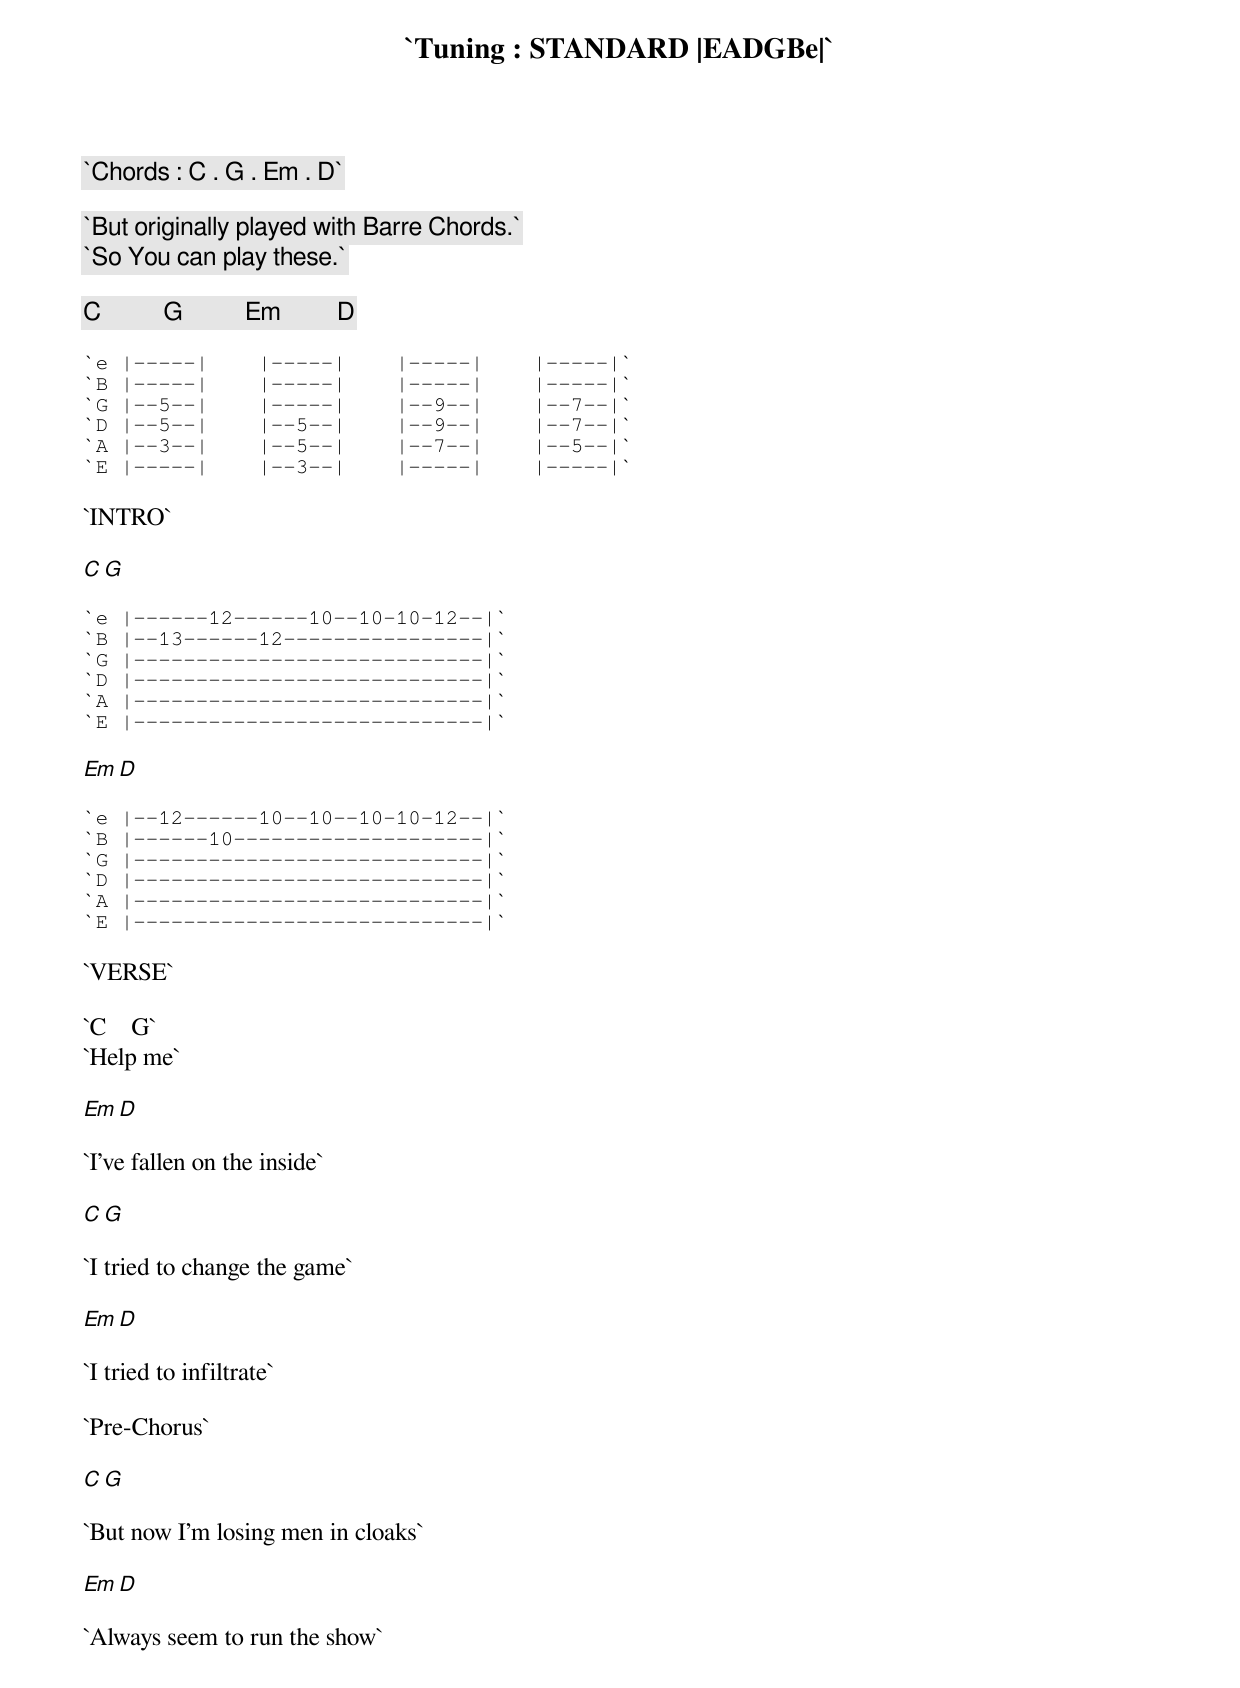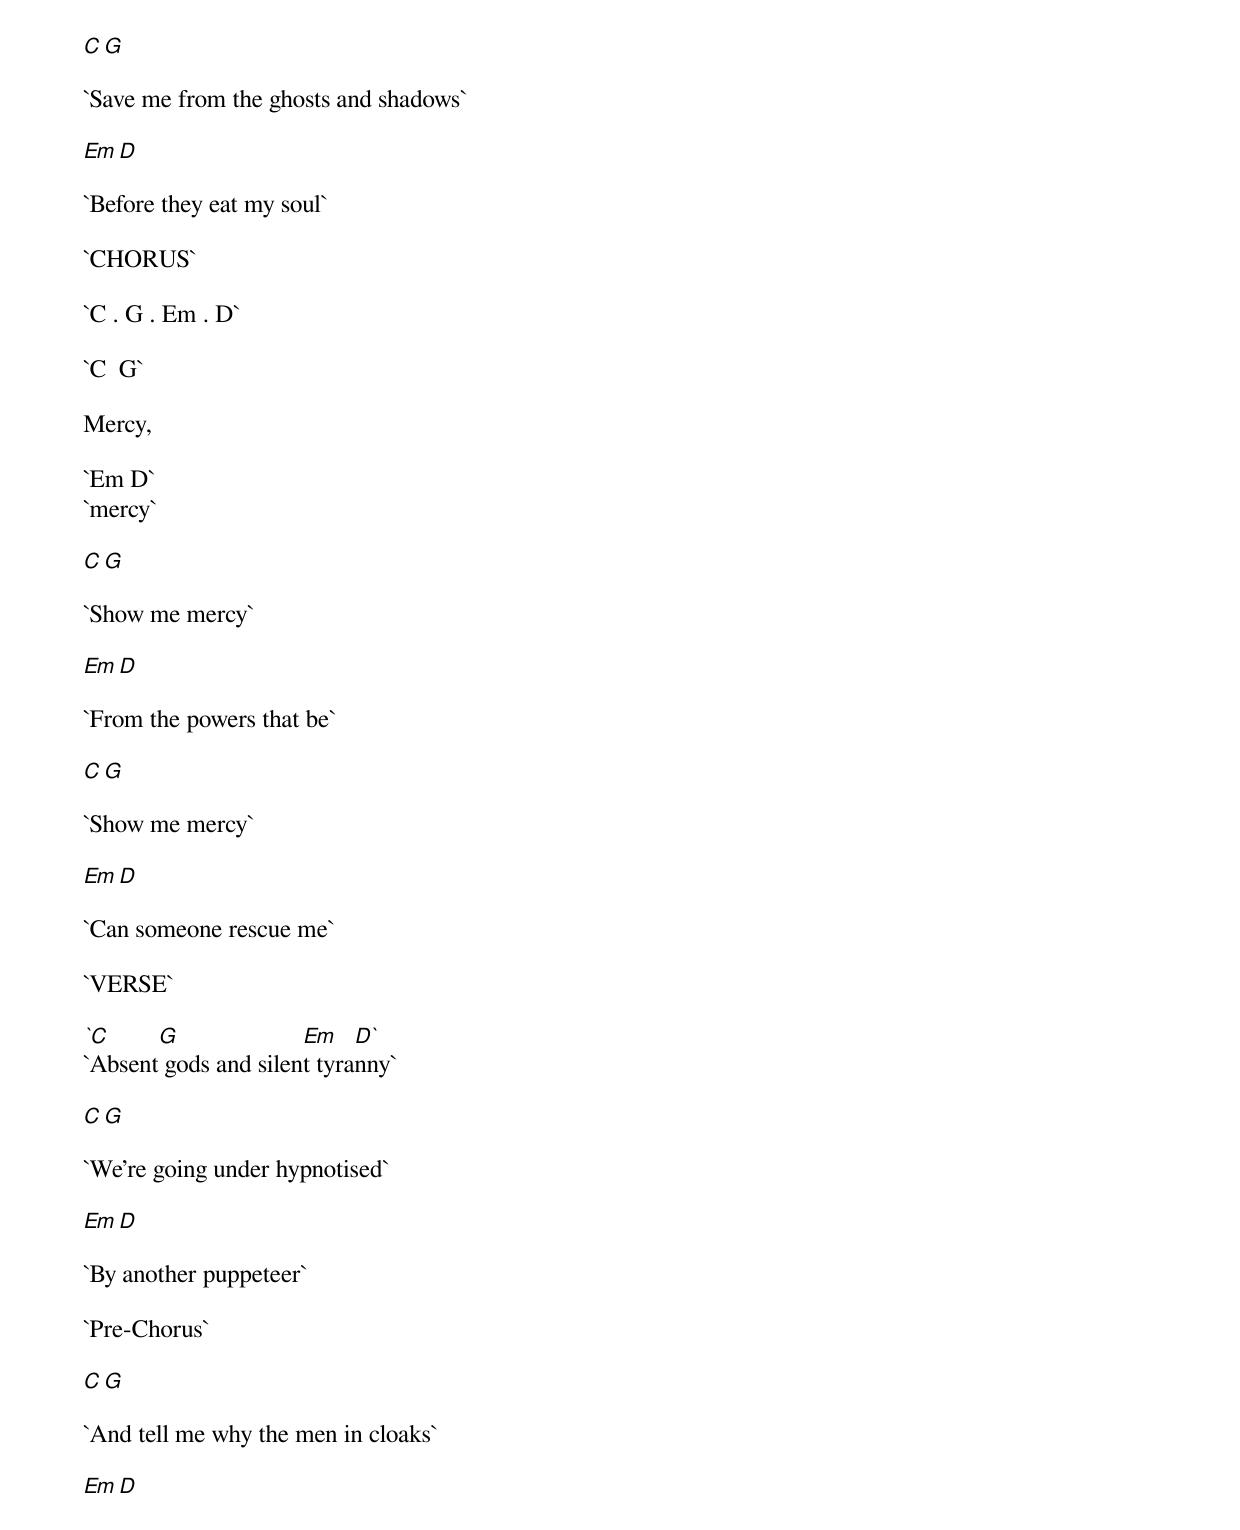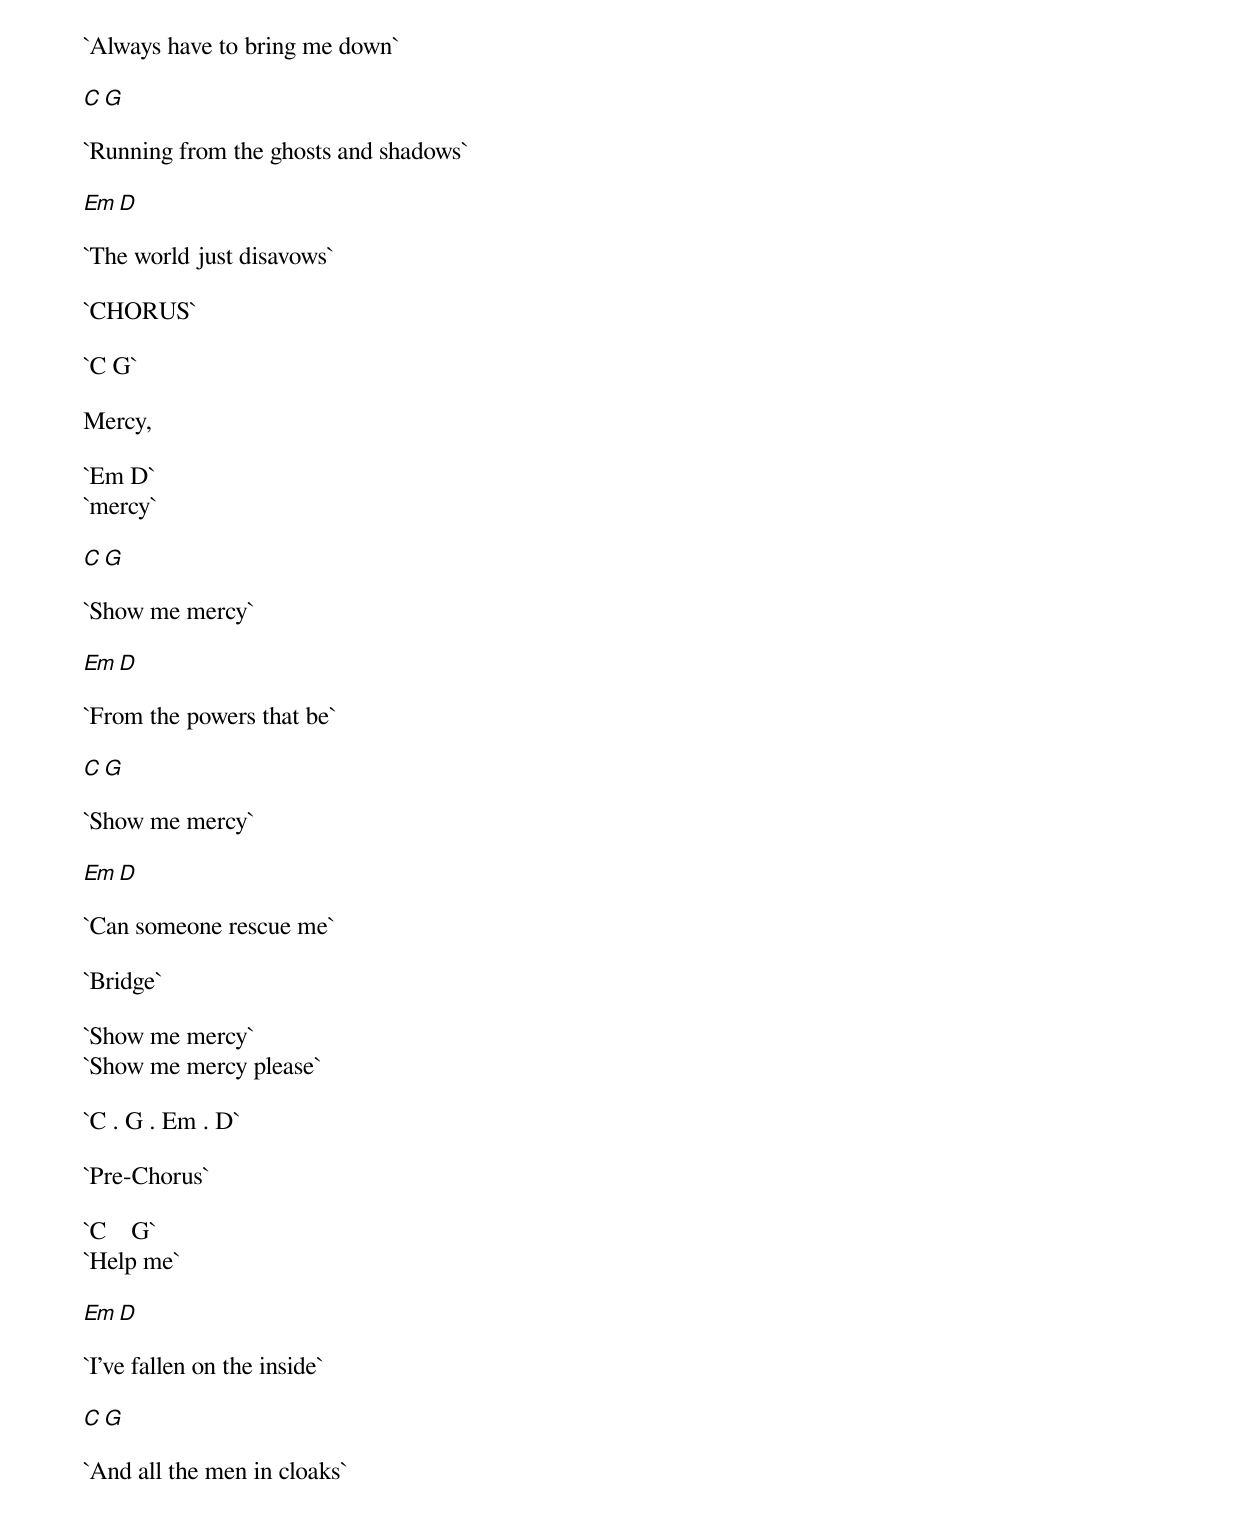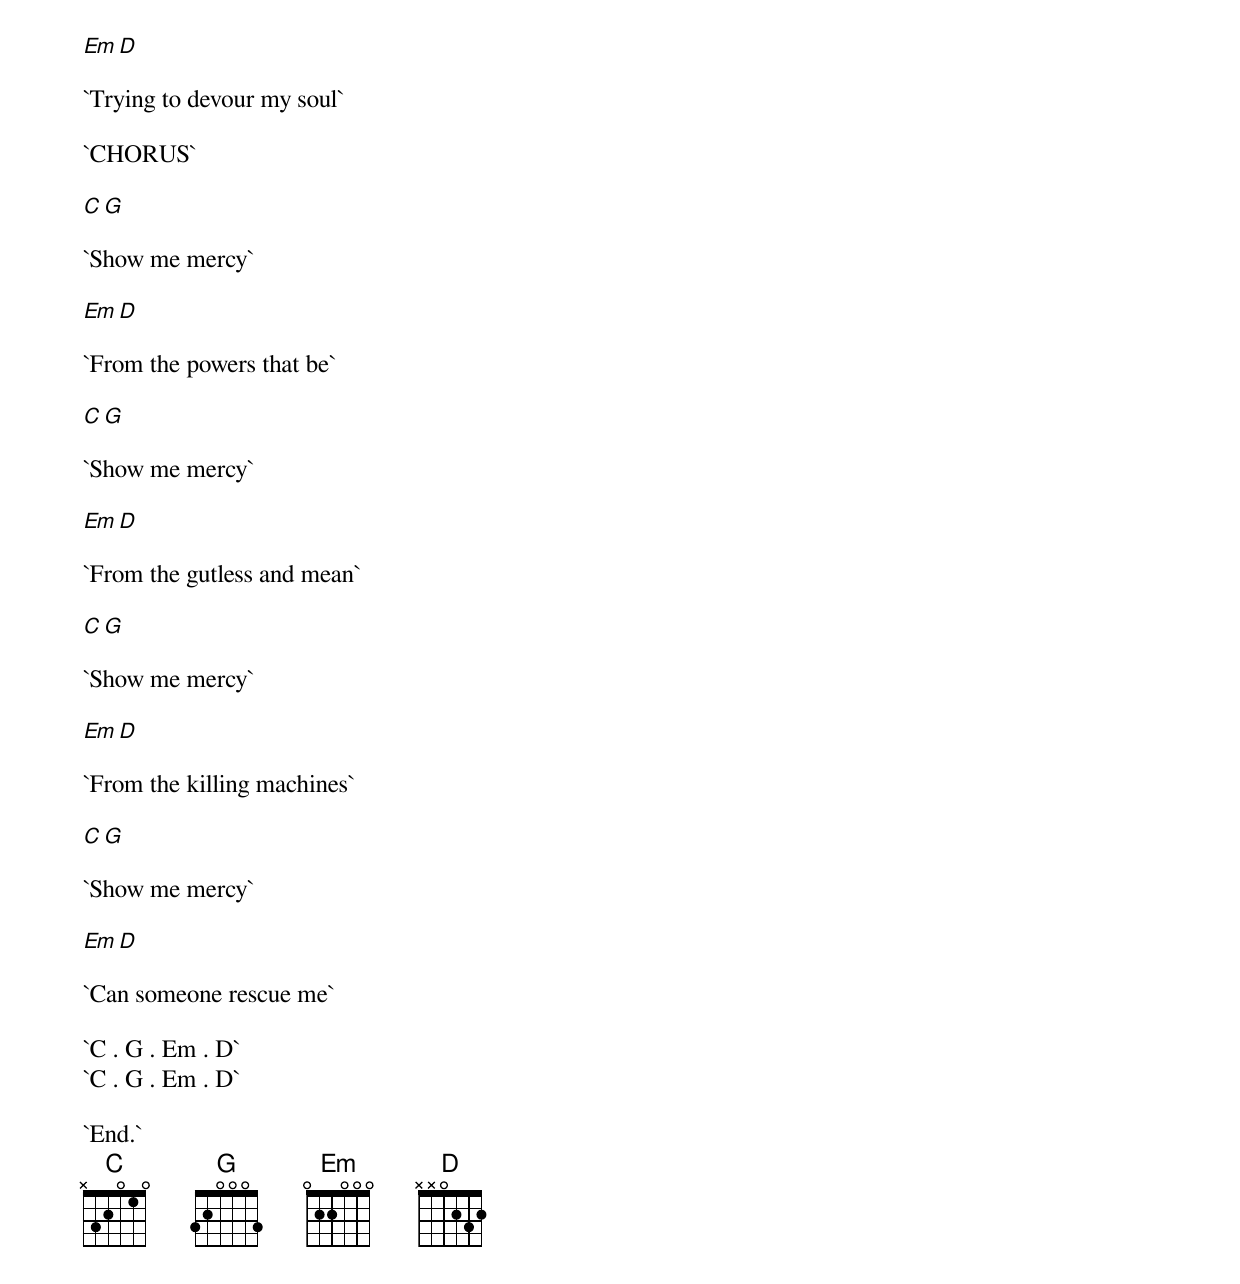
`Tuning : STANDARD |EADGBe|`

`Chords : C . G . Em . D`

`But originally played with Barre Chords.`
`So You can play these.`

C          G          Em         D

`e |-----|    |-----|    |-----|    |-----|`
`B |-----|    |-----|    |-----|    |-----|`
`G |--5--|    |-----|    |--9--|    |--7--|`
`D |--5--|    |--5--|    |--9--|    |--7--|`
`A |--3--|    |--5--|    |--7--|    |--5--|`
`E |-----|    |--3--|    |-----|    |-----|`

`INTRO`

C         G

`e |------12------10--10-10-12--|`
`B |--13------12----------------|`
`G |----------------------------|`
`D |----------------------------|`
`A |----------------------------|`
`E |----------------------------|`

Em        D

`e |--12------10--10--10-10-12--|`
`B |------10--------------------|`
`G |----------------------------|`
`D |----------------------------|`
`A |----------------------------|`
`E |----------------------------|`

`VERSE`

`C    G`
`Help me`

Em       D

`I've fallen on the inside`

C       G

`I tried to change the game`

Em     D

`I tried to infiltrate`

`Pre-Chorus`

C          G

`But now I'm losing men in cloaks`

Em         D

`Always seem to run the show`

C           G

`Save me from the ghosts and shadows`

Em      D

`Before they eat my soul`

`CHORUS`

`C . G . Em . D`

`C  G`

Mercy,

`Em D`
`mercy`

C  G

`Show me mercy`

Em           D

`From the powers that be`

C  G

`Show me mercy`

Em      D

`Can someone rescue me`

`VERSE`

`C     G              Em    D`
`Absent gods and silent tyranny`

C     G

`We're going under hypnotised`

Em    D

`By another puppeteer`

`Pre-Chorus`

C         G

`And tell me why the men in cloaks`

Em          D

`Always have to bring me down`

C             G

`Running from the ghosts and shadows`

Em    D

`The world just disavows`

`CHORUS`

`C G`

Mercy,

`Em D`
`mercy`

C  G

`Show me mercy`

Em           D

`From the powers that be`

C  G

`Show me mercy`

Em      D

`Can someone rescue me`

`Bridge`

`Show me mercy`
`Show me mercy please`

`C . G . Em . D`

`Pre-Chorus`

`C    G`
`Help me`

Em          D

`I've fallen on the inside`

C         G

`And all the men in cloaks`

Em       D

`Trying to devour my soul`

`CHORUS`

C  G

`Show me mercy`

Em           D

`From the powers that be`

C  G

`Show me mercy`

Em            D

`From the gutless and mean`

C  G

`Show me mercy`

Em          D

`From the killing machines`

C  G

`Show me mercy`

Em      D

`Can someone rescue me`

`C . G . Em . D`
`C . G . Em . D`

`End.`
